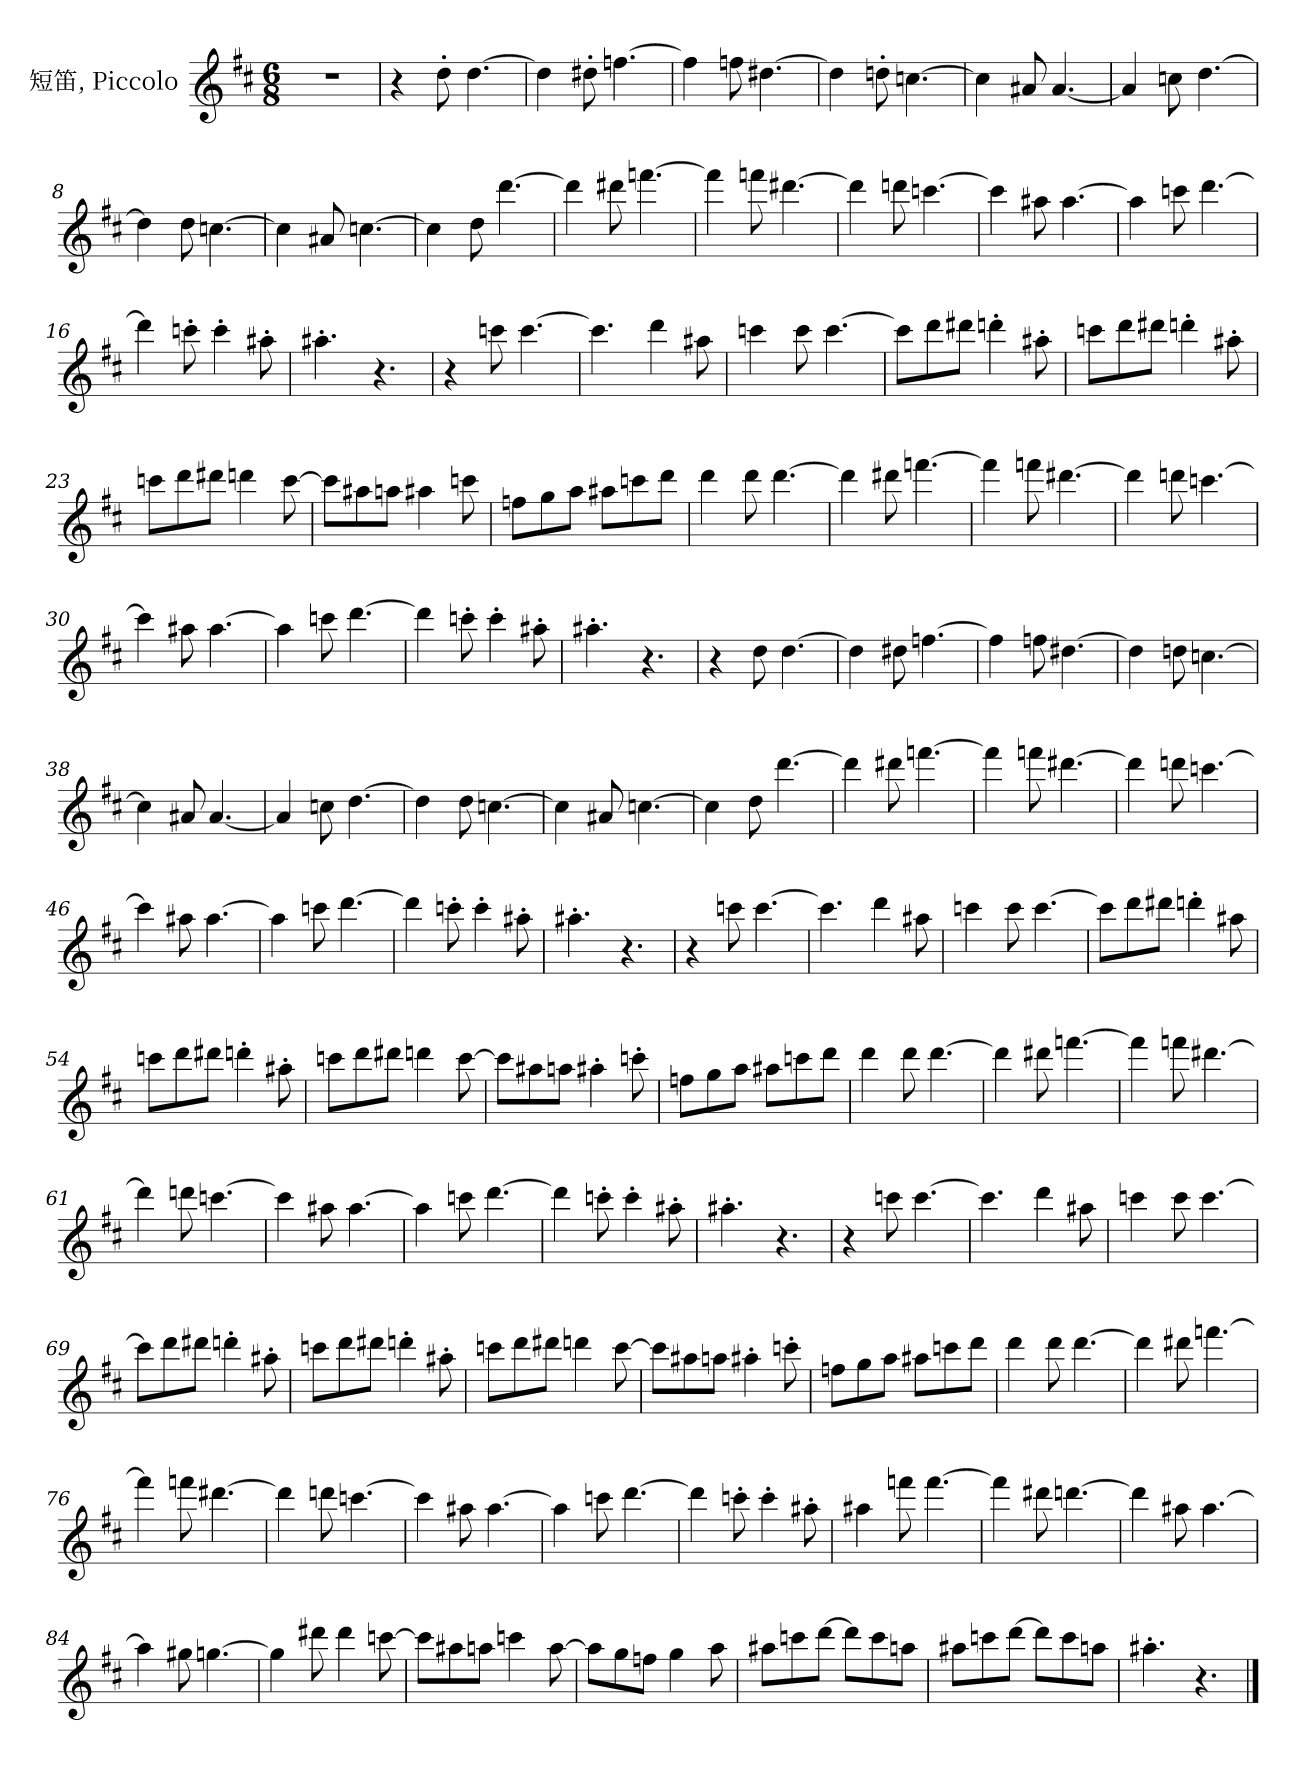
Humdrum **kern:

**kern
*part1
*staff1
*I"短笛, Piccolo
*I'Picc.
*clefG2
*ITrd-7c-12
*k[f#c#]
*M6/8
*MM168
=1
2.r
=2
4r
8ddd'\
[4.ddd\
=3
4ddd\]
8ddd#X'\
[4.fffn\
=4
4fff\]
8fffn\
[4.ddd#X\
=5
4ddd#\]
8dddn'\
[4.cccn\
=6
4ccc\]
8aa#X/
[4.aa#/
=7
4aa#/]
8cccn\
[4.ddd\
=8
4ddd\]
8ddd\
[4.cccn\
!!LO:LB:g=z
=9
4ccc\]
8aa#X/
[4.cccn\
=10
4ccc\]
8ddd\
[4.dddd\
=11
4dddd\]
8dddd#X\
[4.ffffn\
=12
4ffff\]
8ffffn\
[4.dddd#X\
=13
4dddd#\]
8ddddn\
[4.ccccn\
=14
4cccc\]
8aaa#X\
[4.aaa#\
=15
4aaa#\]
8ccccn\
[4.dddd\
=16
4dddd\]
8ccccn'\
4cccc'\
8aaa#X'\
!!LO:LB:g=z
=17
4.aaa#X'\
4.r
=18
4r
8ccccn\
[4.cccc\
=19
4.cccc\]
4dddd\
8aaa#X\
=20
4ccccn\
8cccc\
[4.cccc\
=21
8cccc\L]
8dddd\
8dddd#X\J
4ddddn'\
8aaa#X'\
=22
8ccccn\L
8dddd\
8dddd#X\J
4ddddn'\
8aaa#X'\
=23
8ccccn\L
8dddd\
8dddd#X\J
4ddddn\
[8cccc\
!!LO:LB:g=z
=24
8cccc\L]
8aaa#X\
8aaan\J
4aaa#X\
8ccccn\
=25
8fffn\L
8ggg\
8aaa\J
8aaa#X\L
8ccccn\
8dddd\J
=26
4dddd\
8dddd\
[4.dddd\
=27
4dddd\]
8dddd#X\
[4.ffffn\
=28
4ffff\]
8ffffn\
[4.dddd#X\
=29
4dddd#\]
8ddddn\
[4.ccccn\
=30
4cccc\]
8aaa#X\
[4.aaa#\
!!LO:LB:g=z
=31
4aaa#\]
8ccccn\
[4.dddd\
=32
4dddd\]
8ccccn'\
4cccc'\
8aaa#X'\
=33
4.aaa#X'\
4.r
=34
4r
8ddd\
[4.ddd\
=35
4ddd\]
8ddd#X\
[4.fffn\
=36
4fff\]
8fffn\
[4.ddd#X\
=37
4ddd#\]
8dddn\
[4.cccn\
=38
4ccc\]
8aa#X/
[4.aa#/
!!LO:LB:g=z
=39
4aa#/]
8cccn\
[4.ddd\
=40
4ddd\]
8ddd\
[4.cccn\
=41
4ccc\]
8aa#X/
[4.cccn\
=42
4ccc\]
8ddd\
[4.dddd\
=43
4dddd\]
8dddd#X\
[4.ffffn\
=44
4ffff\]
8ffffn\
[4.dddd#X\
=45
4dddd#\]
8ddddn\
[4.ccccn\
=46
4cccc\]
8aaa#X\
[4.aaa#\
!!LO:LB:g=z
=47
4aaa#\]
8ccccn\
[4.dddd\
=48
4dddd\]
8ccccn'\
4cccc'\
8aaa#X'\
=49
4.aaa#X'\
4.r
=50
4r
8ccccn\
[4.cccc\
=51
4.cccc\]
4dddd\
8aaa#X\
=52
4ccccn\
8cccc\
[4.cccc\
=53
8cccc\L]
8dddd\
8dddd#X\J
4ddddn'\
8aaa#X\
!!LO:LB:g=z
=54
8ccccn\L
8dddd\
8dddd#X\J
4ddddn'\
8aaa#X'\
=55
8ccccn\L
8dddd\
8dddd#X\J
4ddddn\
[8cccc\
=56
8cccc\L]
8aaa#X\
8aaan\J
4aaa#X'\
8ccccn'\
=57
8fffn\L
8ggg\
8aaa\J
8aaa#X\L
8ccccn\
8dddd\J
=58
4dddd\
8dddd\
[4.dddd\
=59
4dddd\]
8dddd#X\
[4.ffffn\
!!LO:LB:g=z
=60
4ffff\]
8ffffn\
[4.dddd#X\
=61
4dddd#\]
8ddddn\
[4.ccccn\
=62
4cccc\]
8aaa#X\
[4.aaa#\
=63
4aaa#\]
8ccccn\
[4.dddd\
=64
4dddd\]
8ccccn'\
4cccc'\
8aaa#X'\
=65
4.aaa#X'\
4.r
=66
4r
8ccccn\
[4.cccc\
=67
4.cccc\]
4dddd\
8aaa#X\
!!LO:LB:g=z
=68
4ccccn\
8cccc\
[4.cccc\
=69
8cccc\L]
8dddd\
8dddd#X\J
4ddddn'\
8aaa#X'\
=70
8ccccn\L
8dddd\
8dddd#X\J
4ddddn'\
8aaa#X'\
=71
8ccccn\L
8dddd\
8dddd#X\J
4ddddn\
[8cccc\
=72
8cccc\L]
8aaa#X\
8aaan\J
4aaa#X'\
8ccccn'\
!!LO:PB:g=z
=73
8fffn\L
8ggg\
8aaa\J
8aaa#X\L
8ccccn\
8dddd\J
=74
4dddd\
8dddd\
[4.dddd\
=75
4dddd\]
8dddd#X\
[4.ffffn\
=76
4ffff\]
8ffffn\
[4.dddd#X\
=77
4dddd#\]
8ddddn\
[4.ccccn\
=78
4cccc\]
8aaa#X\
[4.aaa#\
=79
4aaa#\]
8ccccn\
[4.dddd\
!!LO:LB:g=z
=80
4dddd\]
8ccccn'\
4cccc'\
8aaa#X'\
=81
4aaa#X\
8ffffn\
[4.ffff\
=82
4ffff\]
8dddd#X\
[4.ddddn\
=83
4dddd\]
8aaa#X\
[4.aaa#\
=84
4aaa#\]
8ggg#X\
[4.gggn\
=85
4ggg\]
8dddd#X\
4dddd#\
[8ccccn\
=86
8cccc\L]
8aaa#X\
8aaan\J
4ccccn\
[8aaa\
!!LO:LB:g=z
=87
8aaa\L]
8ggg\
8fffn\J
4ggg\
8aaa\
=88
8aaa#X\L
8ccccn\
[8dddd\J
8dddd\L]
8cccc\
8aaan\J
=89
8aaa#X\L
8ccccn\
[8dddd\J
8dddd\L]
8cccc\
8aaan\J
=90
4.aaa#X'\
4.r
==
*-
